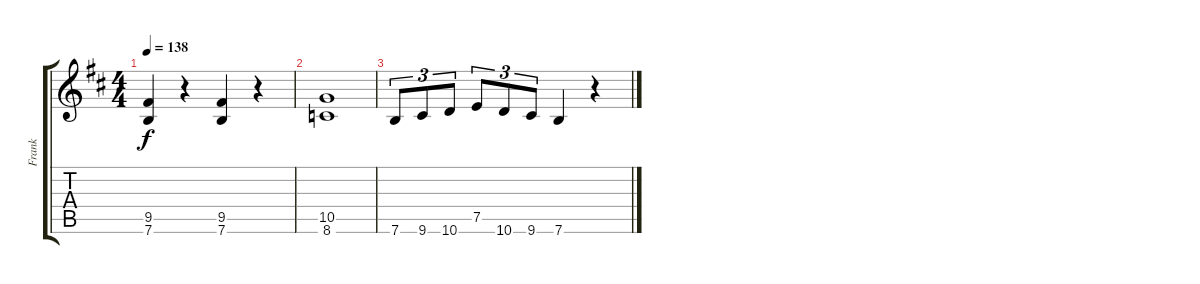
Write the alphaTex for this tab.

\track ("Frank" "Frank") {instrument distortionguitar}
\staff {score tabs}
\tuning (E4 B3 G3 D3 A2 E2) {hide}
\ts (4 4)
\tempo 138
\clef g2
\ks d
(9.5 7.6).4{dy f} r.4 (9.5 7.6).4 r.4 |
(10.5 8.6).1 |
7.6.8{tu (3 2)} 9.6.8{tu (3 2)} 10.6.8{tu (3 2)} 7.5.8{tu (3 2)} 10.6.8{tu (3 2)} 9.6.8{tu (3 2)} 7.6.4 r.4
